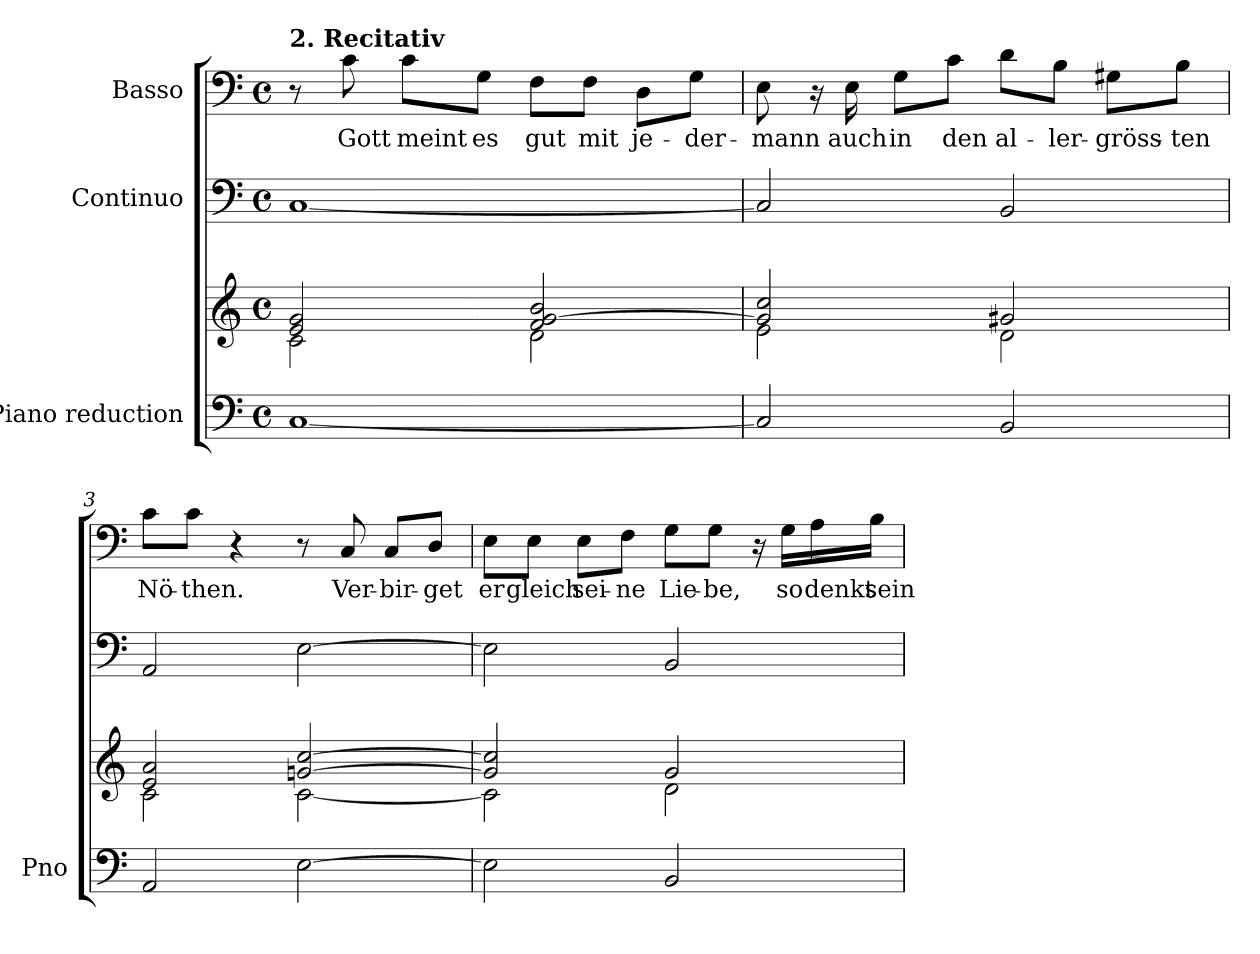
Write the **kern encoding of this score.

**kern	**kern	**kern	**kern	**text
*part3	*part3	*part2	*part1	*part1
*staff4	*staff3	*staff2	*staff1	*staff1
*I"Piano reduction	*	*I"Continuo	*I"Basso	*
*I'Pno	*	*	*	*
*clefF4	*clefG2	*clefF4	*clefF4	*
*k[]	*k[]	*k[]	*k[]	*
*M4/4	*M4/4	*M4/4	*M4/4	*
*met(c)	*met(c)	*met(c)	*met(c)	*
=1	=1	=1	=1	=1
*	*^	*	*	*
!	!	!	!	!LO:TX:a:B:t=2. Recitativ	!
[1C	2e/ 2g/	2c\	[1C	8r	.
!	!	!	!	!	!LO:LY:b
.	.	.	.	8c\	Gott
!	!	!	!	!	!LO:LY:b
.	.	.	.	8c\L	meint
!	!	!	!	!	!LO:LY:b
.	.	.	.	8G\J	es
!	!	!	!	!	!LO:LY:b
.	2f/ [2g/ 2b/	2d\	.	8F\L	gut
!	!	!	!	!	!LO:LY:b
.	.	.	.	8F\J	mit
!	!	!	!	!	!LO:LY:b
.	.	.	.	8D\L	je-
!	!	!	!	!	!LO:LY:b
.	.	.	.	8G\J	-der-
=2	=2	=2	=2	=2	=2
!	!	!	!	!	!LO:LY:b
2C/]	2g/] 2cc/	2e\	2C/]	8E\	-mann
.	.	.	.	16r	.
!	!	!	!	!	!LO:LY:b
.	.	.	.	16E\	auch
!	!	!	!	!	!LO:LY:b
.	.	.	.	8G\L	in
!	!	!	!	!	!LO:LY:b
.	.	.	.	8c\J	den
!	!	!	!	!	!LO:LY:b
2BB/	2g#X/	2d\	2BB/	8d\L	al-
!	!	!	!	!	!LO:LY:b
.	.	.	.	8B\J	-ler-
!	!	!	!	!	!LO:LY:b
.	.	.	.	8G#X\L	-gröss-
!	!	!	!	!	!LO:LY:b
.	.	.	.	8B\J	-ten
=3	=3	=3	=3	=3	=3
!	!	!	!	!	!LO:LY:b
2AA/	2e/ 2a/	2c\	2AA/	8c\L	Nö-
!	!	!	!	!	!LO:LY:b
.	.	.	.	8c\J	-then.
.	.	.	.	4r	.
[2E\	[2gn/ [2cc/	[2c\	[2E\	8r	.
!	!	!	!	!	!LO:LY:b
.	.	.	.	8C/	Ver-
!	!	!	!	!	!LO:LY:b
.	.	.	.	8C/L	-bir-
!	!	!	!	!	!LO:LY:b
.	.	.	.	8D/J	-get
!!LO:LB:g=z
=4	=4	=4	=4	=4	=4
!	!	!	!	!	!LO:LY:b
2E\]	2g/] 2cc/]	2c\]	2E\]	8E\L	er
!	!	!	!	!	!LO:LY:b
.	.	.	.	8E\J	gleich
!	!	!	!	!	!LO:LY:b
.	.	.	.	8E\L	sei-
!	!	!	!	!	!LO:LY:b
.	.	.	.	8F\J	-ne
!	!	!	!	!	!LO:LY:b
2BB/	2g/	2d\	2BB/	8G\L	Lie-
!	!	!	!	!	!LO:LY:b
.	.	.	.	8G\J	-be,
.	.	.	.	16r	.
!	!	!	!	!	!LO:LY:b
.	.	.	.	16G\LL	so
!	!	!	!	!	!LO:LY:b
.	.	.	.	16A\	denkt
!	!	!	!	!	!LO:LY:b
.	.	.	.	16B\JJ	sein
*	*v	*v	*	*	*
=	=	=	=	=
*-	*-	*-	*-	*-
